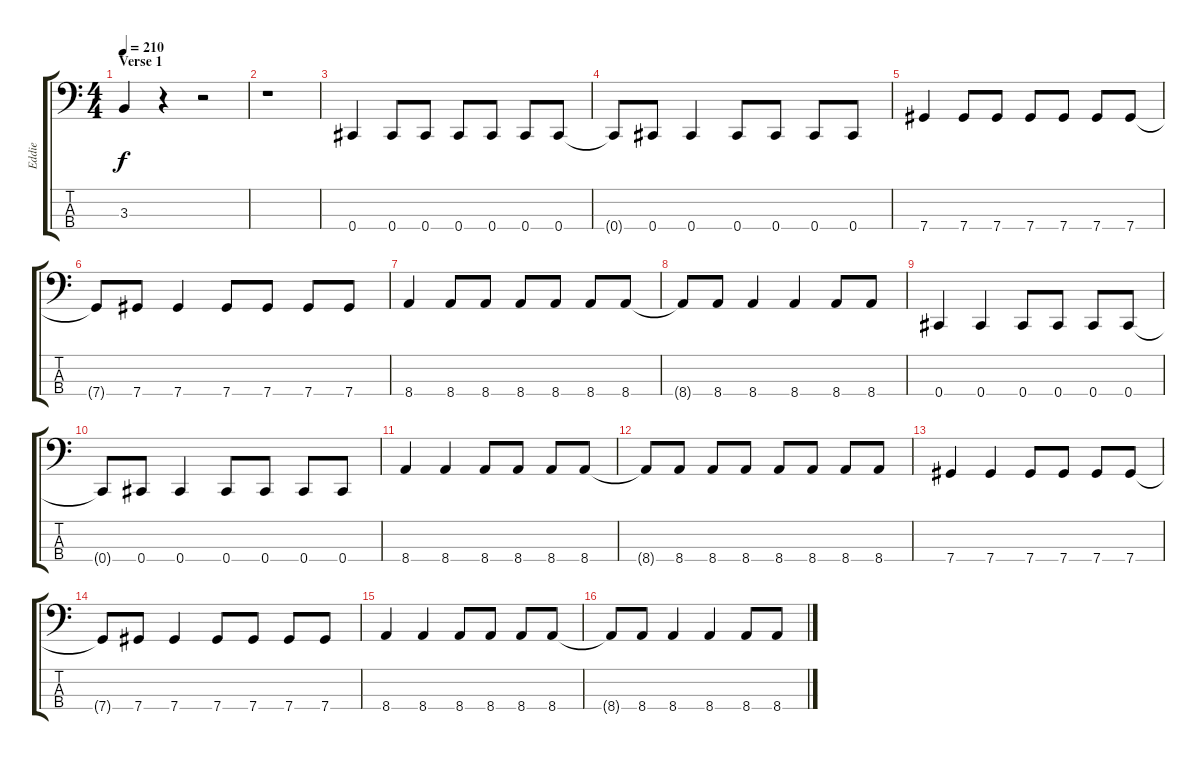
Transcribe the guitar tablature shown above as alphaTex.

\track ("Eddie" "Eddie") {instrument electricbasspick}
\staff {score tabs}
\tuning (Gb2 Db2 Ab1 Db1) {hide}
\ts (4 4)
\section ("" "Verse 1")
\tempo 210
\clef f4
\ks c
3.3.4{dy f} r.4 r.2 |
r.1 |
0.4.4 0.4.8 0.4.8 0.4.8 0.4.8 0.4.8 0.4.8 |
0.4{t}.8 0.4.8 0.4.4 0.4.8 0.4.8 0.4.8 0.4.8 |
7.4.4 7.4.8 7.4.8 7.4.8 7.4.8 7.4.8 7.4.8 |
7.4{t}.8 7.4.8 7.4.4 7.4.8 7.4.8 7.4.8 7.4.8 |
8.4.4 8.4.8 8.4.8 8.4.8 8.4.8 8.4.8 8.4.8 |
8.4{t}.8 8.4.8 8.4.4 8.4.4 8.4.8 8.4.8 |
0.4.4 0.4.4 0.4.8 0.4.8 0.4.8 0.4.8 |
0.4{t}.8 0.4.8 0.4.4 0.4.8 0.4.8 0.4.8 0.4.8 |
8.4.4 8.4.4 8.4.8 8.4.8 8.4.8 8.4.8 |
8.4{t}.8 8.4.8 8.4.8 8.4.8 8.4.8 8.4.8 8.4.8 8.4.8 |
7.4.4 7.4.4 7.4.8 7.4.8 7.4.8 7.4.8 |
7.4{t}.8 7.4.8 7.4.4 7.4.8 7.4.8 7.4.8 7.4.8 |
8.4.4 8.4.4 8.4.8 8.4.8 8.4.8 8.4.8 |
8.4{t}.8 8.4.8 8.4.4 8.4.4 8.4.8 8.4.8
